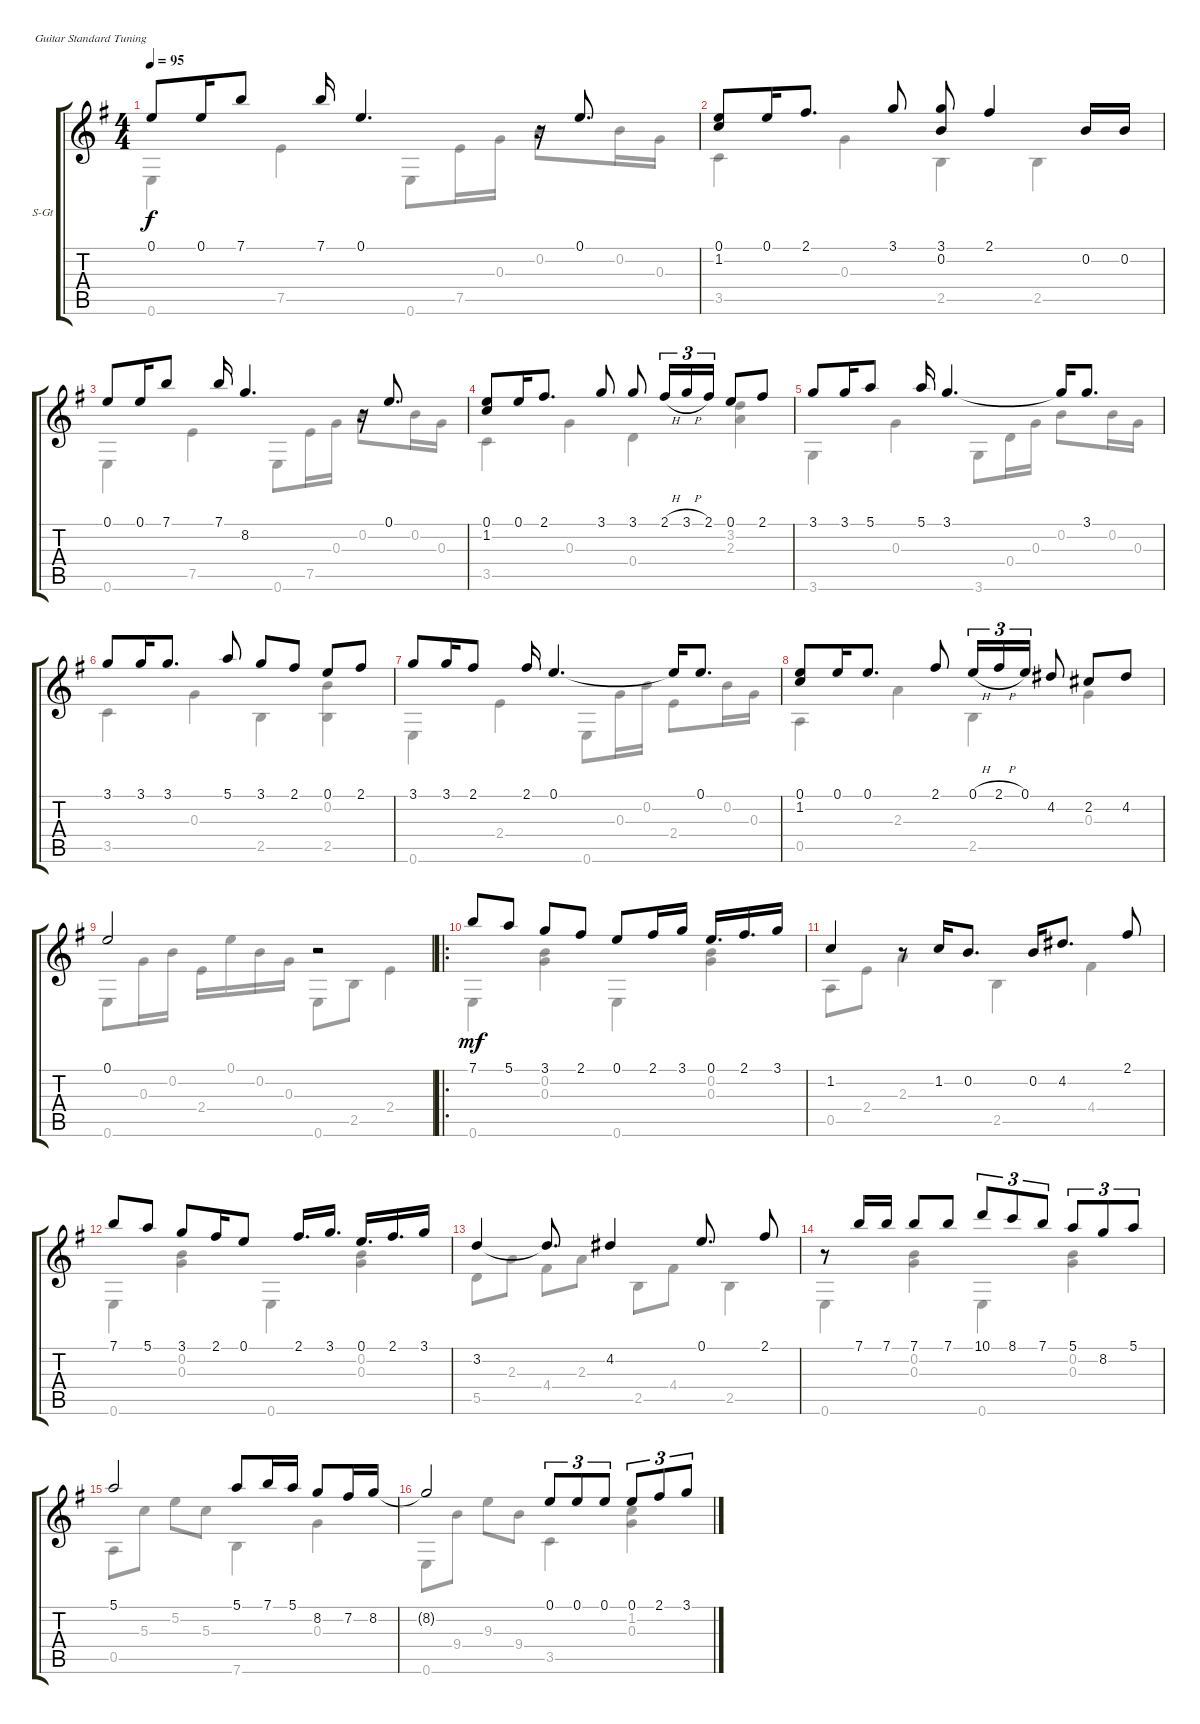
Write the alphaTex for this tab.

\defaultSystemsLayout 4
\bracketExtendMode groupsimilarinstruments
\firstSystemTrackNameOrientation horizontal
\otherSystemsTrackNameOrientation horizontal
\track ("Steel Guitar" "S-Gt") {instrument acousticguitarsteel}
\staff {score tabs}
\tuning (E4 B3 G3 D3 A2 E2)
\voice
\ts (4 4)
\tempo 95
\clef g2
\scale
0.50965
\ks g
0.1.8{dy f instrument acousticguitarsteel} 0.1.16 7.1.8 7.1.16 0.1.4{d} r.16 0.1.8{d} |
\scale
0.490356 (0.1 1.2).8 0.1.16 2.1.8{d} 3.1.8 (3.1 0.2).8 2.1.4 0.2.16 0.2.16 |
\scale
0.481032 0.1.8 0.1.16 7.1.8 7.1.16 8.2.4{d} r.16 0.1.8{d} |
\scale
0.518981 (0.1 1.2).8 0.1.16 2.1.8{d} 3.1.8 3.1.8 2.1{h}.16{tu (3 2)} 3.1{h}.16{tu (3 2)} 2.1.16{tu (3 2)} 0.1.8 2.1.8 |
\scale
0.486742 3.1.8 3.1.16 5.1.8 5.1.16 3.1.4{d} 3.1{t}.16 3.1.8{d} |
\scale
0.513277 3.1.8 3.1.16 3.1.8{d} 5.1.8 3.1.8 2.1.8 0.1.8 2.1.8 |
3.1.8 3.1.16 2.1.8 2.1.16 0.1.4{d} 0.1{t}.16 0.1.8{d} |
(0.1 1.2).8 0.1.16 0.1.8{d} 2.1.8 0.1{h}.16{tu (3 2)} 2.1{h}.16{tu (3 2)} 0.1.16{tu (3 2)} 4.2.8 2.2.8 4.2.8 |
\scale
0.508817 0.1.2 r.2 |
\ro
\scale
0.491108 7.1.8{dy mf} 5.1.8 3.1.8 2.1.8 0.1.8 2.1.16 3.1.16 0.1.16{d} 2.1.16{d} 3.1.16 |
\scale
0.617658 1.2.4 r.8 1.2.16 0.2.8{d} 0.2.16 4.2.8{d} 2.1.8 |
\scale
0.382415 7.1.8 5.1.8 3.1.8 2.1.16 0.1.8 2.1.16{d} 3.1.16{d} 0.1.16{d} 2.1.16{d} 3.1.16 |
\scale
0.591187 3.2.4 3.2{t}.8{d} 4.2.4 0.1.8{d} 2.1.8 |
\scale
0.408753 r.8 7.1.16 7.1.16 7.1.8 7.1.8 10.1.8{tu (3 2)} 8.1.8{tu (3 2)} 7.1.8{tu (3 2)} 5.1.8{tu (3 2)} 8.2.8{tu (3 2)} 5.1.8{tu (3 2)} |
\scale
0.643543 5.1.2 5.1.8 7.1.16 5.1.16 8.2.8 7.2.16 8.2.16 |
\scale
0.356455 8.2{t}.2 0.1.8{tu (3 2)} 0.1.8{tu (3 2)} 0.1.8{tu (3 2)} 0.1.8{tu (3 2)} 2.1.8{tu (3 2)} 3.1.8{tu (3 2)}
\voice
\clef g2
\ottava regular
\simile none
\scale
0.50965
\ks g
0.6.4{dy f} 7.5.4 0.6.8 7.5.16 0.3.16 0.2.8 0.2.16 0.3.16 |
\scale
0.490356 3.5.4 0.3.4 2.5.4 2.5.4 |
\scale
0.481032 0.6.4 7.5.4 0.6.8 7.5.16 0.3.16 0.2.8 0.2.16 0.3.16 |
\scale
0.518981 3.5.4 0.3.4 0.4.4 (2.3 3.2).4 |
\scale
0.486742 3.6.4 0.3.4 3.6.8 0.4.16 0.3.16 0.2.8 0.2.16 0.3.16 |
\scale
0.513277 3.5.4 0.3.4 2.5.4 (2.5 0.2).4 |
0.6.4 2.4.4 0.6.8 0.3.16 0.2.16 2.4.8 0.2.16 0.3.16 |
0.5.4 2.3.4 2.5.4 0.3.4 |
\scale
0.508817 0.6.8 0.3.16 0.2.16 2.4.16 0.1.16 0.2.16 0.3.16 0.6.8 2.5.8 2.4.4 |
\scale
0.491108 0.6.4{dy mf} (0.2 0.3).4 0.6.4 (0.3 0.2).4 |
\scale
0.617658 0.5.8 2.4.8 2.3.4 2.5.4 4.4.4 |
\scale
0.382415 0.6.4 (0.2 0.3).4 0.6.4 (0.3 0.2).4 |
\scale
0.591187 5.5.8 2.3.8 4.4.8 2.3.8 2.5.8 4.4.8 2.5.4 |
\scale
0.408753 0.6.4 (0.2 0.3).4 0.6.4 (0.3 0.2).4 |
\scale
0.643543 0.5.8 5.3.8 5.2.8 5.3.8 7.6.4 0.3.4 |
\scale
0.356455 0.6.8 9.4.8 9.3.8 9.4.8 3.5.4 (1.2 0.3).4
